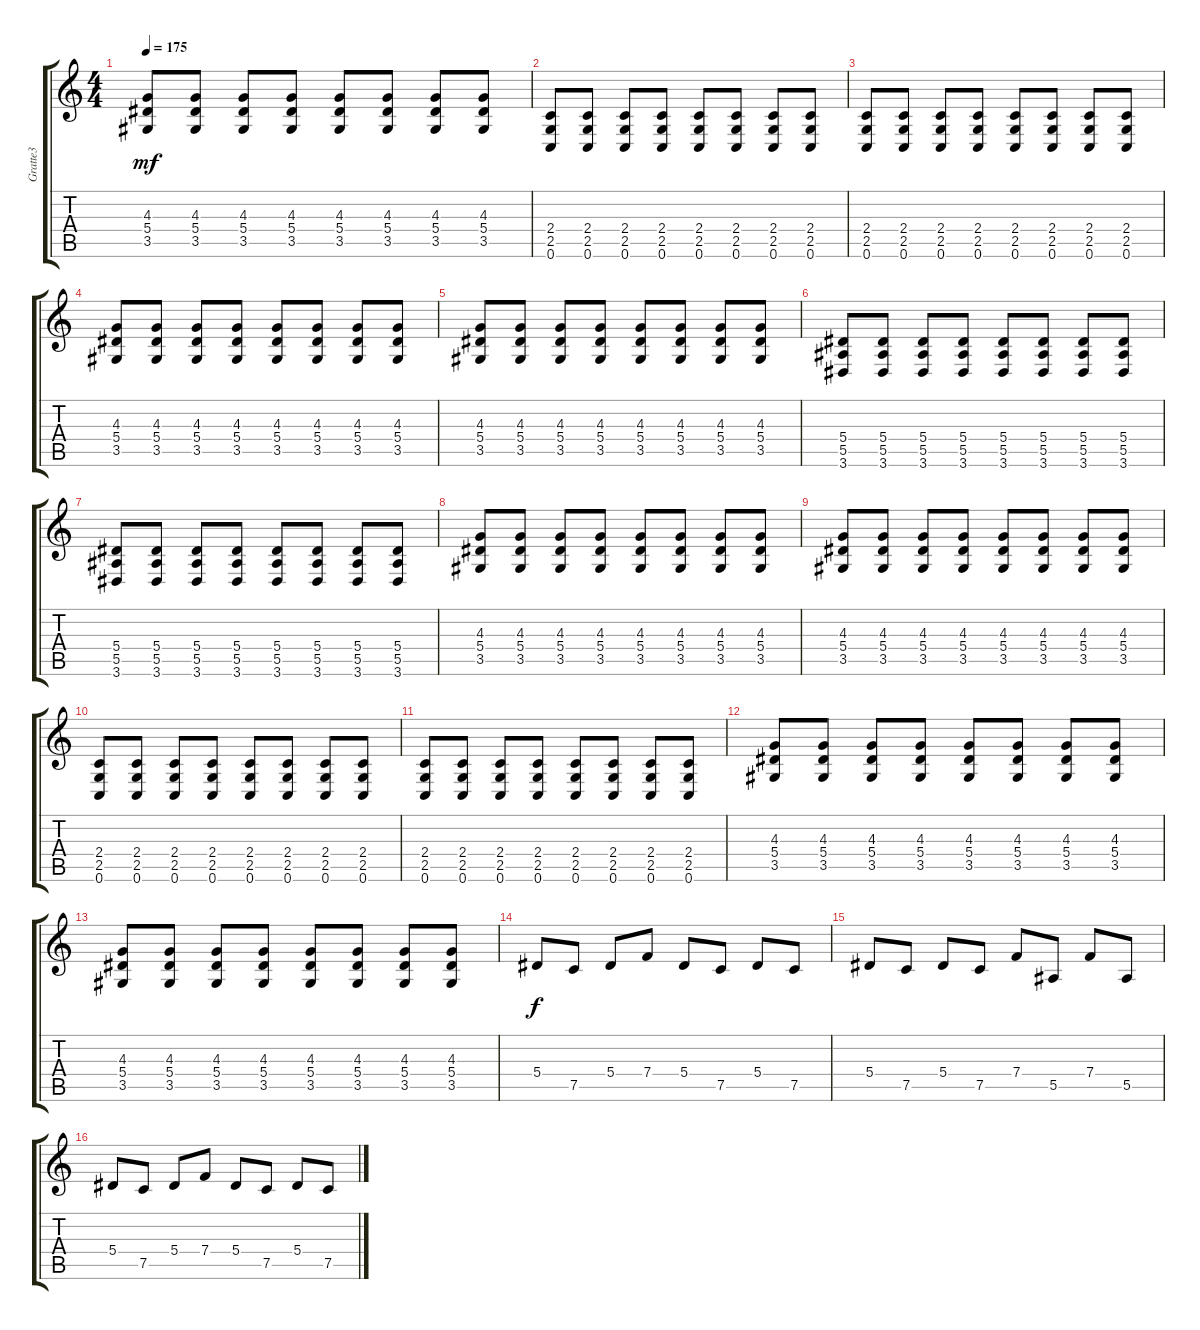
\track ("Gratte3" "Gratte3") {instrument distortionguitar}
\staff {score tabs}
\tuning (C4 G3 Eb3 Bb2 F2 C2) {hide}
\ts (4 4)
\tempo 175
\clef g2
\ks c
(4.3 5.4 3.5).8{dy mf} (4.3 5.4 3.5).8 (4.3 5.4 3.5).8 (4.3 5.4 3.5).8 (4.3 5.4 3.5).8 (4.3 5.4 3.5).8 (4.3 5.4 3.5).8 (4.3 5.4 3.5).8 |
(2.4 2.5 0.6).8 (2.4 2.5 0.6).8 (2.4 2.5 0.6).8 (2.4 2.5 0.6).8 (2.4 2.5 0.6).8 (2.4 2.5 0.6).8 (2.4 2.5 0.6).8 (2.4 2.5 0.6).8 |
(2.4 2.5 0.6).8 (2.4 2.5 0.6).8 (2.4 2.5 0.6).8 (2.4 2.5 0.6).8 (2.4 2.5 0.6).8 (2.4 2.5 0.6).8 (2.4 2.5 0.6).8 (2.4 2.5 0.6).8 |
(4.3 5.4 3.5).8 (4.3 5.4 3.5).8 (4.3 5.4 3.5).8 (4.3 5.4 3.5).8 (4.3 5.4 3.5).8 (4.3 5.4 3.5).8 (4.3 5.4 3.5).8 (4.3 5.4 3.5).8 |
(4.3 5.4 3.5).8 (4.3 5.4 3.5).8 (4.3 5.4 3.5).8 (4.3 5.4 3.5).8 (4.3 5.4 3.5).8 (4.3 5.4 3.5).8 (4.3 5.4 3.5).8 (4.3 5.4 3.5).8 |
(5.4 5.5 3.6).8 (5.4 5.5 3.6).8 (5.4 5.5 3.6).8 (5.4 5.5 3.6).8 (5.4 5.5 3.6).8 (5.4 5.5 3.6).8 (5.4 5.5 3.6).8 (5.4 5.5 3.6).8 |
(5.4 5.5 3.6).8 (5.4 5.5 3.6).8 (5.4 5.5 3.6).8 (5.4 5.5 3.6).8 (5.4 5.5 3.6).8 (5.4 5.5 3.6).8 (5.4 5.5 3.6).8 (5.4 5.5 3.6).8 |
(4.3 5.4 3.5).8 (4.3 5.4 3.5).8 (4.3 5.4 3.5).8 (4.3 5.4 3.5).8 (4.3 5.4 3.5).8 (4.3 5.4 3.5).8 (4.3 5.4 3.5).8 (4.3 5.4 3.5).8 |
(4.3 5.4 3.5).8 (4.3 5.4 3.5).8 (4.3 5.4 3.5).8 (4.3 5.4 3.5).8 (4.3 5.4 3.5).8 (4.3 5.4 3.5).8 (4.3 5.4 3.5).8 (4.3 5.4 3.5).8 |
(2.4 2.5 0.6).8 (2.4 2.5 0.6).8 (2.4 2.5 0.6).8 (2.4 2.5 0.6).8 (2.4 2.5 0.6).8 (2.4 2.5 0.6).8 (2.4 2.5 0.6).8 (2.4 2.5 0.6).8 |
(2.4 2.5 0.6).8 (2.4 2.5 0.6).8 (2.4 2.5 0.6).8 (2.4 2.5 0.6).8 (2.4 2.5 0.6).8 (2.4 2.5 0.6).8 (2.4 2.5 0.6).8 (2.4 2.5 0.6).8 |
(4.3 5.4 3.5).8 (4.3 5.4 3.5).8 (4.3 5.4 3.5).8 (4.3 5.4 3.5).8 (4.3 5.4 3.5).8 (4.3 5.4 3.5).8 (4.3 5.4 3.5).8 (4.3 5.4 3.5).8 |
(4.3 5.4 3.5).8 (4.3 5.4 3.5).8 (4.3 5.4 3.5).8 (4.3 5.4 3.5).8 (4.3 5.4 3.5).8 (4.3 5.4 3.5).8 (4.3 5.4 3.5).8 (4.3 5.4 3.5).8 |
5.4.8{dy f} 7.5.8 5.4.8 7.4.8 5.4.8 7.5.8 5.4.8 7.5.8 |
5.4.8 7.5.8 5.4.8 7.5.8 7.4.8 5.5.8 7.4.8 5.5.8 |
5.4.8 7.5.8 5.4.8 7.4.8 5.4.8 7.5.8 5.4.8 7.5.8
